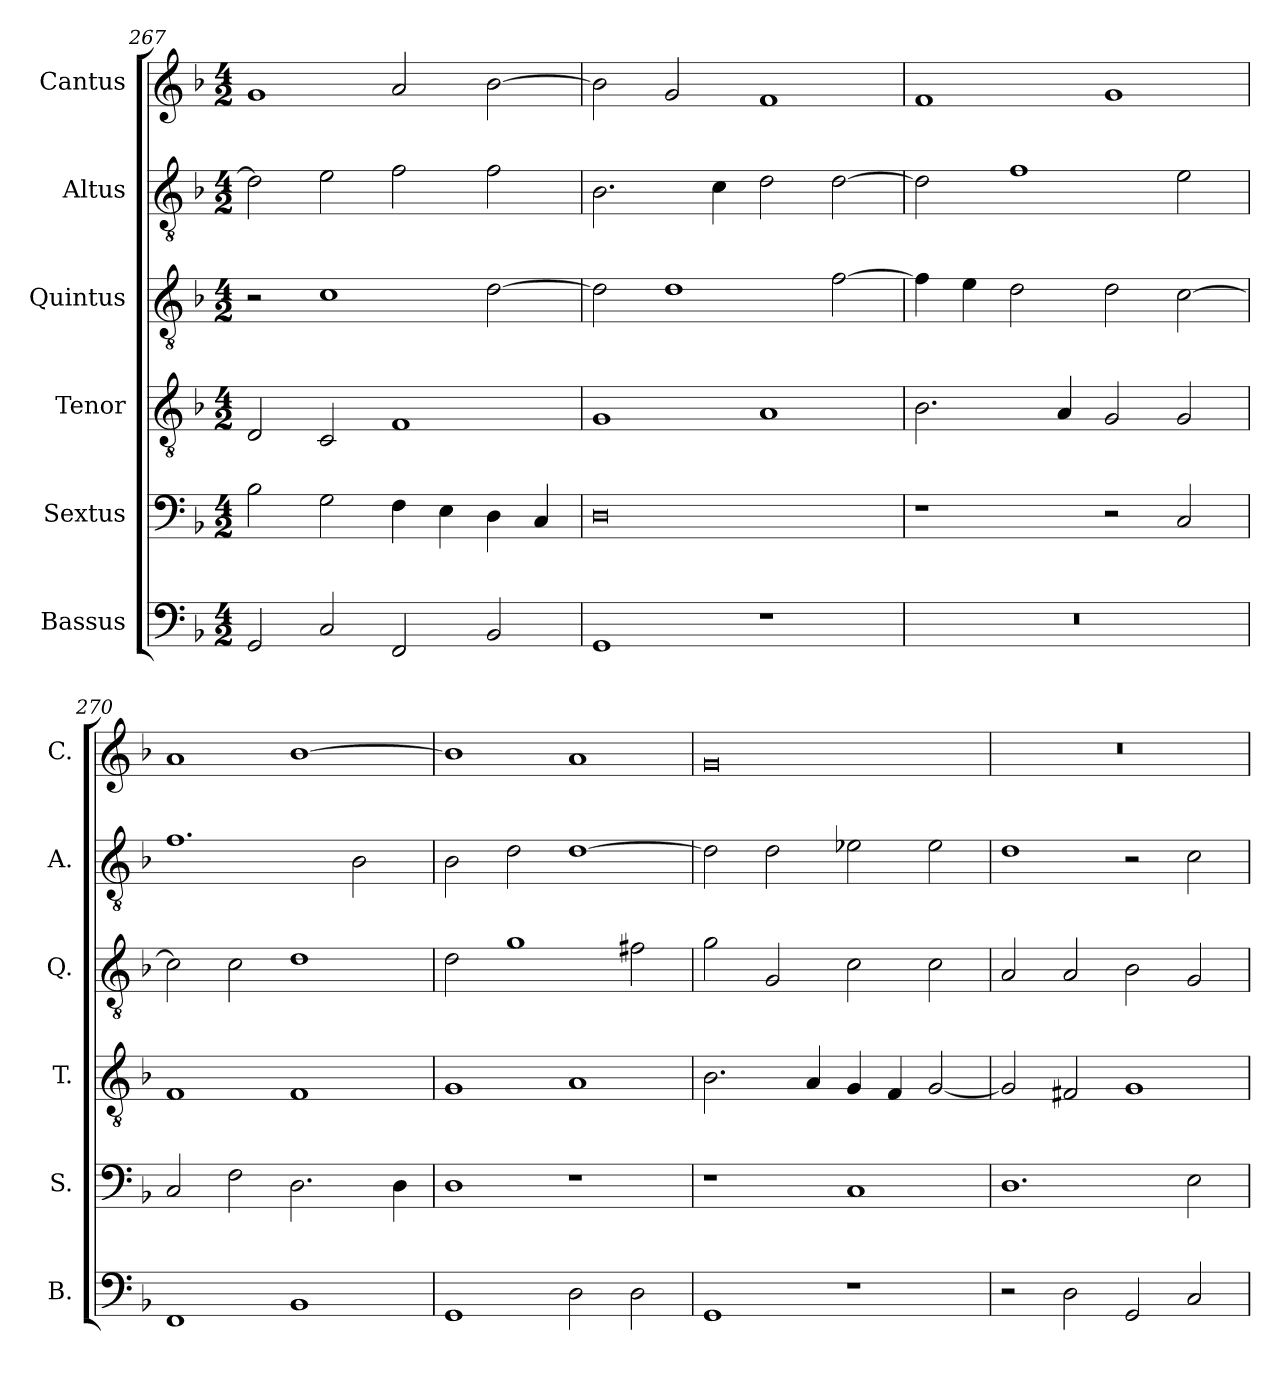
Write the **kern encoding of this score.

**kern	**kern	**kern	**kern	**kern	**kern
*part6	*part5	*part4	*part3	*part2	*part1
*staff6	*staff5	*staff4	*staff3	*staff2	*staff1
*I"Bassus	*I"Sextus	*I"Tenor	*I"Quintus	*I"Altus	*I"Cantus
*I'B.	*I'S.	*I'T.	*I'Q.	*I'A.	*I'C.
*clefF4	*clefF4	*clefGv2	*clefGv2	*clefGv2	*clefG2
*k[b-]	*k[b-]	*k[b-]	*k[b-]	*k[b-]	*k[b-]
*F:	*F:	*F:	*F:	*F:	*F:
*M4/2	*M4/2	*M4/2	*M4/2	*M4/2	*M4/2
=267	=267	=267	=267	=267	=267
2GG/	2B-\	2D/	2r	2d\]	1g
2C/	2G\	2C/	1c	2e\	.
2FF/	4F\	1F	.	2f\	2a/
.	4E\	.	.	.	.
2BB-/	4D\	.	[2d\	2f\	[2b-\
.	4C/	.	.	.	.
=268	=268	=268	=268	=268	=268
1GG	0D	1G	2d\]	2.B-\	2b-\]
.	.	.	1d	.	2g/
.	.	.	.	4c\	.
1r	.	1A	.	2d\	1f
.	.	.	[2f\	[2d\	.
=269	=269	=269	=269	=269	=269
0r	1r	2.B-\	4f\]	2d\]	1f
.	.	.	4e\	.	.
.	.	.	2d\	1f	.
.	.	4A/	.	.	.
.	2r	2G/	2d\	.	1g
.	2C/	2G/	[2c\	2e\	.
=270	=270	=270	=270	=270	=270
1FF	2C/	1F	2c\]	1.f	1a
.	2F\	.	2c\	.	.
1BB-	2.D\	1F	1d	.	[1b-
.	.	.	.	2B-\	.
.	4D\	.	.	.	.
!!LO:PB:g=z
=271	=271	=271	=271	=271	=271
1GG	1D	1G	2d\	2B-\	1b-]
.	.	.	1g	2d\	.
2D\	1r	1A	.	[1d	1a
2D\	.	.	2f#X\	.	.
=272	=272	=272	=272	=272	=272
1GG	1r	2.B-\	2g\	2d\]	0g
.	.	.	2G/	2d\	.
.	.	4A/	.	.	.
1r	1C	4G/	2c\	2e-X\	.
.	.	4F/	.	.	.
.	.	[2G/	2c\	2e-\	.
=273	=273	=273	=273	=273	=273
2r	1.D	2G/]	2A/	1d	0r
2D\	.	2F#X/	2A/	.	.
2GG/	.	1G	2B-\	2r	.
2C/	2E\	.	2G/	2c\	.
=	=	=	=	=	=
*-	*-	*-	*-	*-	*-
